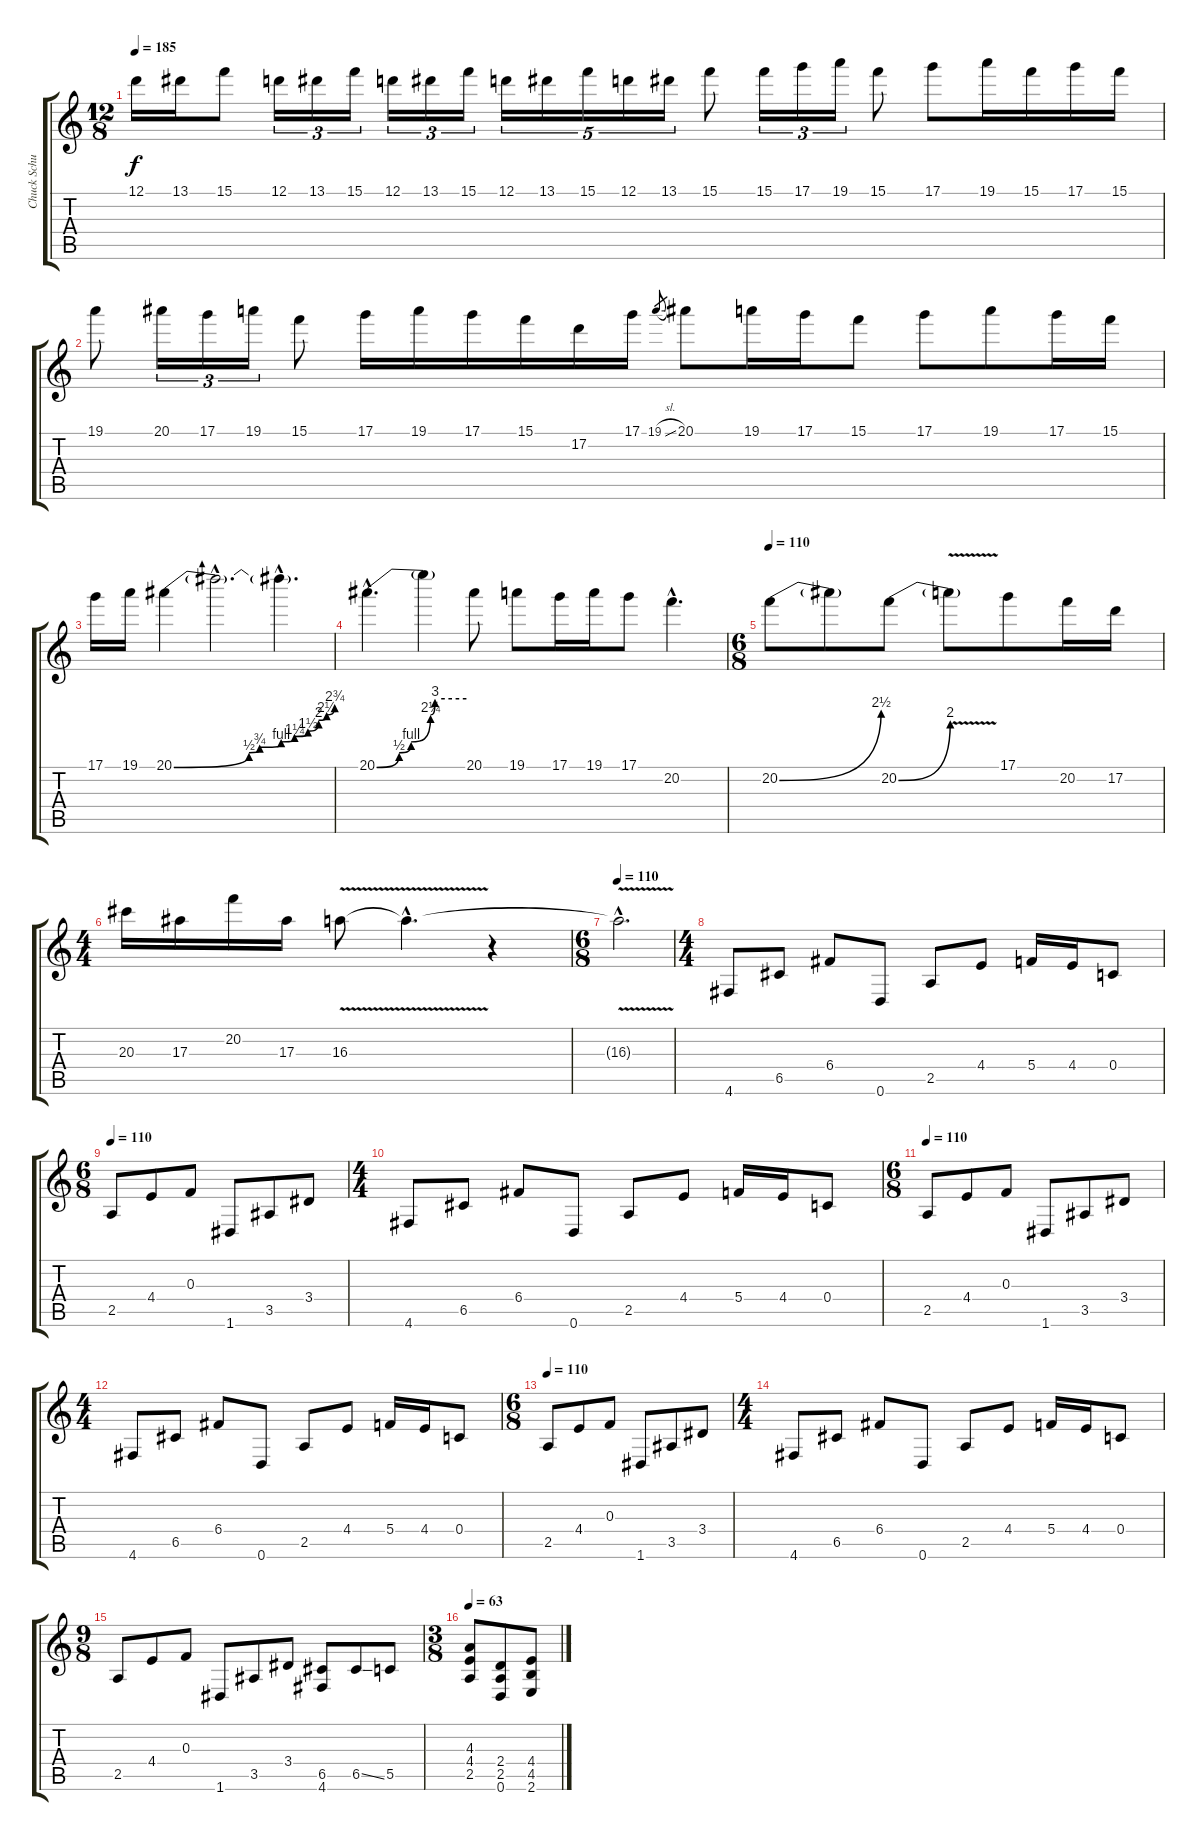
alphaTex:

\track ("Chuck Schuldiner" "Chuck Schu") {instrument distortionguitar}
\staff {score tabs}
\tuning (D4 A3 F3 C3 G2 D2) {hide}
\ts (12 8)
\tempo 185
\clef g2
\ks c
12.1.16{dy f} 13.1.16 15.1.8 12.1.16{tu (3 2)} 13.1.16{tu (3 2)} 15.1.16{tu (3 2)} 12.1.16{tu (3 2)} 13.1.16{tu (3 2)} 15.1.16{tu (3 2)} 12.1.16{tu (5 4)} 13.1.16{tu (5 4)} 15.1.16{tu (5 4)} 12.1.16{tu (5 4)} 13.1.16{tu (5 4)} 15.1.8 15.1.16{tu (3 2)} 17.1.16{tu (3 2)} 19.1.16{tu (3 2)} 15.1.8 17.1.8 19.1.16 15.1.16 17.1.16 15.1.16 |
19.1.8 20.1.16{tu (3 2)} 17.1.16{tu (3 2)} 19.1.16{tu (3 2)} 15.1.8 17.1.16 19.1.16 17.1.16 15.1.16 17.2.16 17.1.16 19.1{sl}.8{gr} 20.1.8 19.1.16 17.1.16 15.1.8 17.1.8 19.1.8 17.1.16 15.1.16 |
17.1.16 19.1.16 20.1{be (custom 0 0 28 2 32 3 40 4 45 5 50 6 54 8 57 9 60 11)}.4 20.1{hac t}.2{d} 20.1{hac t}.4{d} |
20.1{be (custom 0 0 15 2 23 4 36 9 39 12 60 12) hac}.4{d} 20.1{t}.4 20.1.8 19.1.8 17.1.16 19.1.16 17.1.8 20.2{hac}.4{d} |
\ts (6 8)
\tempo 110
20.2{be (bend 0 0 60 10)}.8 20.2{t}.8 20.2{be (bend 0 0 60 8)}.8 20.2{v t}.8 17.1.8 20.2.16 17.2.16 |
\ts (4 4)
20.3.16 17.3.16 20.2.16 17.3.16 16.3{v}.8 16.3{v hac t}.4{d} r.4 |
\ts (6 8)
\tempo 110
16.3{v hac t}.2{d} |
\ts (4 4)
4.6.8{volume 9} 6.5.8 6.4.8 0.6.8 2.5.8 4.4.8 5.4.16 4.4.16 0.4.8 |
\ts (6 8)
\tempo 110
2.5.8 4.4.8 0.3.8 1.6.8 3.5.8 3.4.8 |
\ts (4 4)
4.6.8 6.5.8 6.4.8 0.6.8 2.5.8 4.4.8 5.4.16 4.4.16 0.4.8 |
\ts (6 8)
\tempo 110
2.5.8 4.4.8 0.3.8 1.6.8 3.5.8 3.4.8 |
\ts (4 4)
4.6.8 6.5.8 6.4.8 0.6.8 2.5.8 4.4.8 5.4.16 4.4.16 0.4.8 |
\ts (6 8)
\tempo 110
2.5.8 4.4.8 0.3.8 1.6.8 3.5.8 3.4.8 |
\ts (4 4)
4.6.8 6.5.8 6.4.8 0.6.8 2.5.8 4.4.8 5.4.16 4.4.16 0.4.8 |
\ts (9 8)
2.5.8 4.4.8 0.3.8 1.6.8 3.5.8 3.4.8 (6.5 4.6).8 6.5{ss}.8 5.5.8 |
\ts (3 8)
\tempo 63
(4.3 4.4 2.5).8{volume 11} (2.4 2.5 0.6).8 (4.4 4.5 2.6).8
